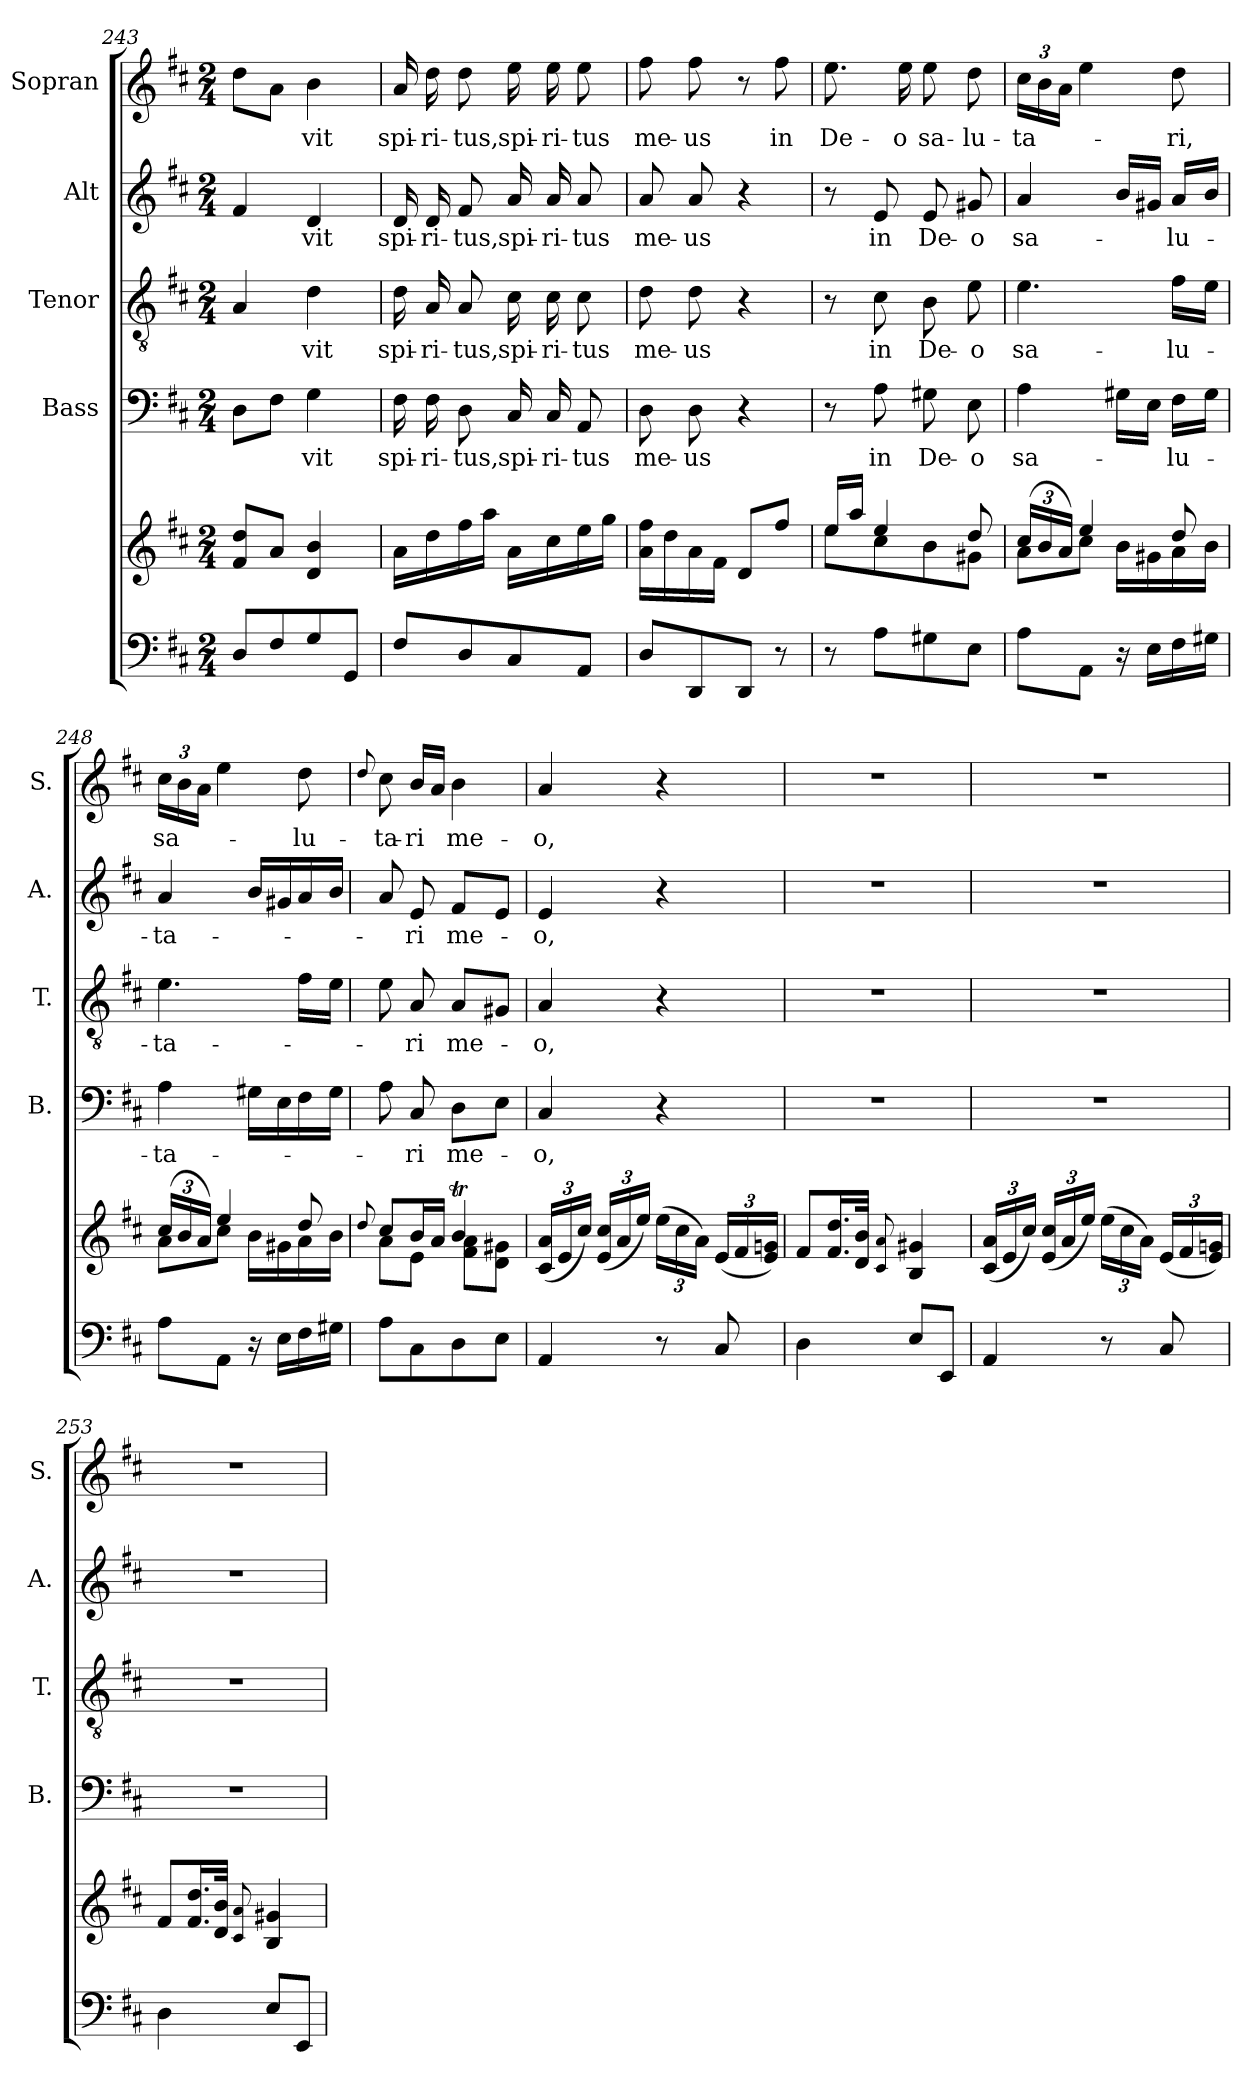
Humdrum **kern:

**kern	**kern	**kern	**text	**kern	**text	**kern	**text	**kern	**text
*part5	*part5	*part4	*part4	*part3	*part3	*part2	*part2	*part1	*part1
*staff6	*staff5	*staff4	*staff4	*staff3	*staff3	*staff2	*staff2	*staff1	*staff1
*	*	*I"Bass	*	*I"Tenor	*	*I"Alt	*	*I"Sopran	*
*	*	*I'B.	*	*I'T.	*	*I'A.	*	*I'S.	*
*clefF4	*clefG2	*clefF4	*	*clefGv2	*	*clefG2	*	*clefG2	*
*k[f#c#]	*k[f#c#]	*k[f#c#]	*	*k[f#c#]	*	*k[f#c#]	*	*k[f#c#]	*
*D:	*D:	*D:	*	*D:	*	*D:	*	*D:	*
*M2/4	*M2/4	*M2/4	*	*M2/4	*	*M2/4	*	*M2/4	*
=243	=243	=243	=243	=243	=243	=243	=243	=243	=243
8D/L	8f#/ 8dd/L	8D\L	.	4A/	.	4f#/	.	8dd\L	.
8F#/	8a/J	8F#\J	.	.	.	.	.	8a\J	.
!	!	!	!LO:LY:b	!	!LO:LY:b	!	!LO:LY:b	!	!LO:LY:b
8G/	4d/ 4b/	4G\	-vit	4d\	-vit	4d/	-vit	4b\	-vit
8GG/J	.	.	.	.	.	.	.	.	.
=244	=244	=244	=244	=244	=244	=244	=244	=244	=244
!	!	!	!LO:LY:b	!	!LO:LY:b	!	!LO:LY:b	!	!LO:LY:b
8F#/L	16a\LL	16F#\	spi-	16d\	spi-	16d/	spi-	16a/	spi-
!	!	!	!LO:LY:b	!	!LO:LY:b	!	!LO:LY:b	!	!LO:LY:b
.	16dd\	16F#\	-ri-	16A/	-ri-	16d/	-ri-	16dd\	-ri-
!	!	!	!LO:LY:b	!	!LO:LY:b	!	!LO:LY:b	!	!LO:LY:b
8D/	16ff#\	8D\	-tus,	8A/	-tus,	8f#/	-tus,	8dd\	-tus,
.	16aa\JJ	.	.	.	.	.	.	.	.
!	!	!	!LO:LY:b	!	!LO:LY:b	!	!LO:LY:b	!	!LO:LY:b
8C#/	16a\LL	16C#/	spi-	16c#\	spi-	16a/	spi-	16ee\	spi-
!	!	!	!LO:LY:b	!	!LO:LY:b	!	!LO:LY:b	!	!LO:LY:b
.	16cc#\	16C#/	-ri-	16c#\	-ri-	16a/	-ri-	16ee\	-ri-
!	!	!	!LO:LY:b	!	!LO:LY:b	!	!LO:LY:b	!	!LO:LY:b
8AA/J	16ee\	8AA/	-tus	8c#\	-tus	8a/	-tus	8ee\	-tus
.	16gg\JJ	.	.	.	.	.	.	.	.
=245	=245	=245	=245	=245	=245	=245	=245	=245	=245
!	!	!	!LO:LY:b	!	!LO:LY:b	!	!LO:LY:b	!	!LO:LY:b
8D/L	16a\ 16ff#\LL	8D\	me-	8d\	me-	8a/	me-	8ff#\	me-
.	16dd\	.	.	.	.	.	.	.	.
!	!	!	!LO:LY:b	!	!LO:LY:b	!	!LO:LY:b	!	!LO:LY:b
8DD/	16a\	8D\	-us	8d\	-us	8a/	-us	8ff#\	-us
.	16f#\JJ	.	.	.	.	.	.	.	.
8DD/J	8d/L	4r	.	4r	.	4r	.	8r	.
!	!	!	!	!	!	!	!	!	!LO:LY:b
8r	8ff#/J	.	.	.	.	.	.	8ff#\	in
!!LO:PB:g=z
=246	=246	=246	=246	=246	=246	=246	=246	=246	=246
*	*^	*	*	*	*	*	*	*	*
!	!	!	!	!	!	!	!	!	!	!LO:LY:b
8r	16ee/LL	8ee\L	8r	.	8r	.	8r	.	8.ee\	De-
.	16aa/JJ	.	.	.	.	.	.	.	.	.
!	!	!	!	!LO:LY:b	!	!LO:LY:b	!	!LO:LY:b	!	!
8A\L	4ee/	8cc#\	8A\	in	8c#\	in	8e/	in	.	.
!	!	!	!	!	!	!	!	!	!	!LO:LY:b
.	.	.	.	.	.	.	.	.	16ee\	-o
!	!	!	!	!LO:LY:b	!	!LO:LY:b	!	!LO:LY:b	!	!LO:LY:b
8G#X\	.	8b\	8G#X\	De-	8B\	De-	8e/	De-	8ee\	sa-
!	!	!	!	!LO:LY:b	!	!LO:LY:b	!	!LO:LY:b	!	!LO:LY:b
8E\J	8dd/	8g#X\J	8E\	-o	8e\	-o	8g#X/	-o	8dd\	-lu-
=247	=247	=247	=247	=247	=247	=247	=247	=247	=247	=247
!	!	!	!	!LO:LY:b	!	!LO:LY:b	!	!LO:LY:b	!	!
*	*	*	*	*	*	*	*	*	*Xbrackettup	*
!	!	!	!	!	!	!	!	!	!	!LO:LY:b
8A\L	(>24cc#/LL	8a\L	4A\	sa-	4.e\	sa-	4a/	sa-	24cc#\LL	-ta-
.	24b/	.	.	.	.	.	.	.	24b\	.
.	24a/JJ)	.	.	.	.	.	.	.	24a\JJ	.
8AA\J	4ee/	8cc#\J	.	.	.	.	.	.	4ee\	.
16r	.	16b\LL	16G#X\LL	.	.	.	16b/LL	.	.	.
16E\LL	.	16g#X\	16E\JJ	.	.	.	16g#X/JJ	.	.	.
!	!	!	!	!LO:LY:b	!	!LO:LY:b	!	!LO:LY:b	!	!LO:LY:b
16F#\	8dd/	16a\	16F#\LL	-lu-	16f#\LL	-lu-	16a/LL	-lu-	8dd\	-ri,
16G#X\JJ	.	16b\JJ	16G#\JJ	.	16e\JJ	.	16b/JJ	.	.	.
=248	=248	=248	=248	=248	=248	=248	=248	=248	=248	=248
!	!	!	!	!LO:LY:b	!	!LO:LY:b	!	!LO:LY:b	!	!LO:LY:b
8A\L	(>24cc#/LL	8a\L	4A\	-ta-	4.e\	-ta-	4a/	-ta-	24cc#\LL	sa-
.	24b/	.	.	.	.	.	.	.	24b\	.
.	24a/JJ)	.	.	.	.	.	.	.	24a\JJ	.
8AA\J	4ee/	8cc#\J	.	.	.	.	.	.	4ee\	.
16r	.	16b\LL	16G#X\LL	.	.	.	16b/LL	.	.	.
16E\LL	.	16g#X\	16E\	.	.	.	16g#X/	.	.	.
!	!	!	!	!	!	!	!	!	!	!LO:LY:b
16F#\	8dd/	16a\	16F#\	.	16f#\LL	.	16a/	.	8dd\	-lu-
16G#X\JJ	.	16b\JJ	16G#\JJ	.	16e\JJ	.	16b/JJ	.	.	.
=249	=249	=249	=249	=249	=249	=249	=249	=249	=249	=249
.	8qqdd/	.	.	.	.	.	.	.	8qqdd/	.
!	!	!	!	!	!	!	!	!	!	!LO:LY:b
8A\L	8cc#/L	8a\L	8A\	.	8e\	.	8a/	.	8cc#\	-ta-
!	!	!	!	!LO:LY:b	!	!LO:LY:b	!	!LO:LY:b	!	!LO:LY:b
8C#\	16b/L	8e\J	8C#/	-ri	8A/	-ri	8e/	-ri	16b/LL	-ri
.	16a/JJ	.	.	.	.	.	.	.	16a/JJ	.
!	!	!	!	!LO:LY:b	!	!LO:LY:b	!	!LO:LY:b	!	!LO:LY:b
8D\	4bT/	8f#\ 8a\L	8D\L	me-	8A/L	me-	8f#/L	me-	4b\	me-
8E\J	.	8d\ 8g#X\J	8E\J	.	8G#X/J	.	8e/J	.	.	.
=250	=250	=250	=250	=250	=250	=250	=250	=250	=250	=250
!	!	!	!	!LO:LY:b	!	!LO:LY:b	!	!LO:LY:b	!	!LO:LY:b
*	*v	*v	*	*	*	*	*	*	*	*
4AA/	(<24c#/ 24a/LL	4C#/	-o,	4A/	-o,	4e/	-o,	4a/	-o,
.	24e/	.	.	.	.	.	.	.	.
.	24cc#/JJ)	.	.	.	.	.	.	.	.
.	(<24e/ 24cc#/LL	.	.	.	.	.	.	.	.
.	24a/	.	.	.	.	.	.	.	.
.	24ee/JJ)	.	.	.	.	.	.	.	.
8r	(>24ee\LL	4r	.	4r	.	4r	.	4r	.
.	24cc#\	.	.	.	.	.	.	.	.
.	24a\JJ)	.	.	.	.	.	.	.	.
8C#/	(<24e/LL	.	.	.	.	.	.	.	.
.	24f#/	.	.	.	.	.	.	.	.
.	24e/ 24gn/JJ)	.	.	.	.	.	.	.	.
!!LO:LB:g=z
=251	=251	=251	=251	=251	=251	=251	=251	=251	=251
4D\	8f#/L	2r	.	2r	.	2r	.	2r	.
.	16.f#/ 16.dd/L	.	.	.	.	.	.	.	.
.	32d/ 32b/JJk	.	.	.	.	.	.	.	.
.	8qqc#/ 8qqa/	.	.	.	.	.	.	.	.
8E/L	4B/ 4g#X/	.	.	.	.	.	.	.	.
8EE/J	.	.	.	.	.	.	.	.	.
=252	=252	=252	=252	=252	=252	=252	=252	=252	=252
4AA/	(<24c#/ 24a/LL	2r	.	2r	.	2r	.	2r	.
.	24e/	.	.	.	.	.	.	.	.
.	24cc#/JJ)	.	.	.	.	.	.	.	.
.	(<24e/ 24cc#/LL	.	.	.	.	.	.	.	.
.	24a/	.	.	.	.	.	.	.	.
.	24ee/JJ)	.	.	.	.	.	.	.	.
8r	(>24ee\LL	.	.	.	.	.	.	.	.
.	24cc#\	.	.	.	.	.	.	.	.
.	24a\JJ)	.	.	.	.	.	.	.	.
8C#/	(<24e/LL	.	.	.	.	.	.	.	.
.	24f#/	.	.	.	.	.	.	.	.
.	24e/ 24gn/JJ)	.	.	.	.	.	.	.	.
=253	=253	=253	=253	=253	=253	=253	=253	=253	=253
4D\	8f#/L	2r	.	2r	.	2r	.	2r	.
.	16.f#/ 16.dd/L	.	.	.	.	.	.	.	.
.	32d/ 32b/JJk	.	.	.	.	.	.	.	.
.	8qqc#/ 8qqa/	.	.	.	.	.	.	.	.
8E/L	4B/ 4g#X/	.	.	.	.	.	.	.	.
8EE/J	.	.	.	.	.	.	.	.	.
=	=	=	=	=	=	=	=	=	=
*-	*-	*-	*-	*-	*-	*-	*-	*-	*-
